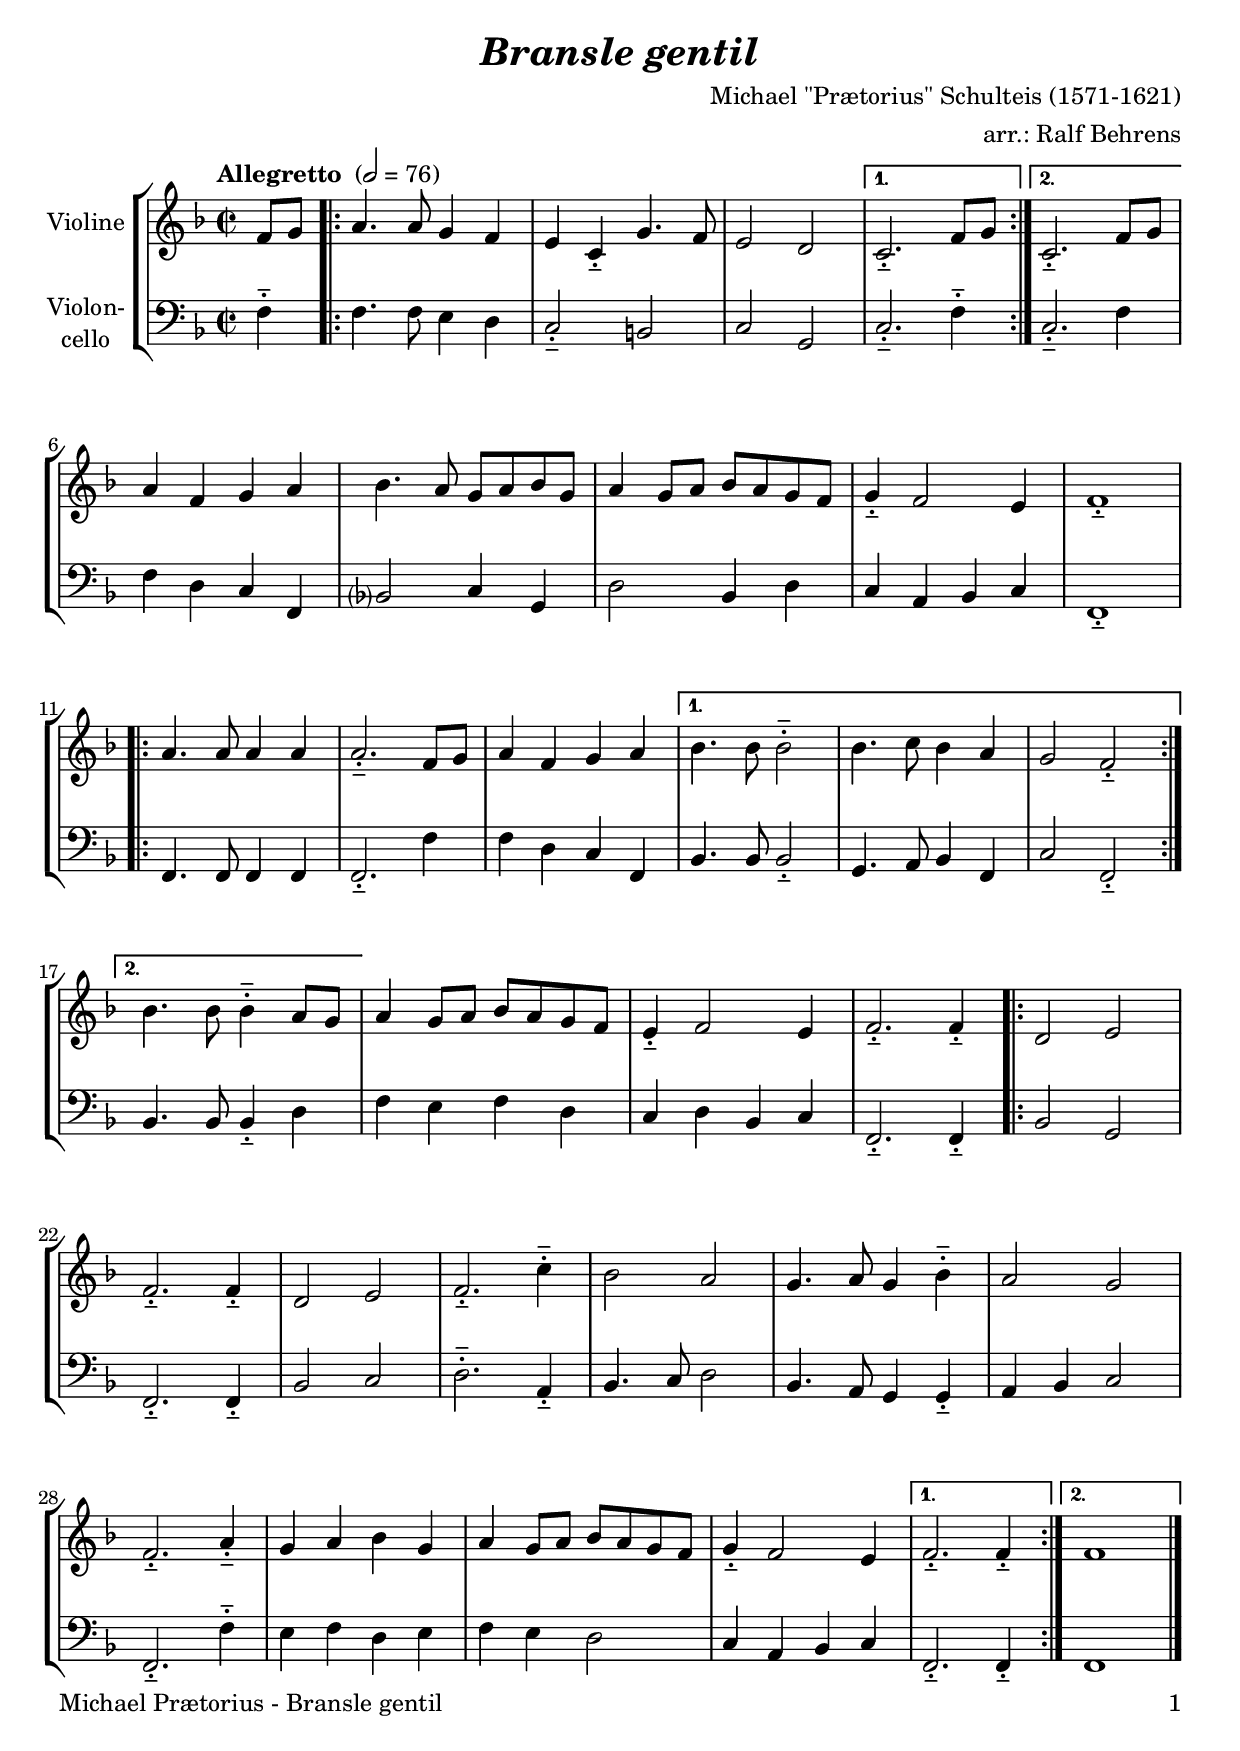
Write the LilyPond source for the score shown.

\version "2.18.2"
\include "deutsch.ly"
  
#(set-global-staff-size 21)

\header {
  title     = \markup \bold \italic "Bransle gentil"
  composer  = "Michael \"Prætorius\" Schulteis (1571-1621)"
  arranger  = "arr.: Ralf Behrens"
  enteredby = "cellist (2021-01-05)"
%  piece     = ""
}

voiceconsts = {
  \key f \major
  \time 2/2
  \clef "treble"
%  \numericTimeSignature
  % Set default beaming for all staves
%  \set Timing.beamExceptions = #'()
%  \set Timing.baseMoment     = #(ly:make-moment 1 4)
%  \set Timing.beatStructure  = #'(1 1 1)
  \tempo "Allegretto " 2=76
}

mivl = "violin"
%miba = "pizzicato strings"
miba = "cello"

arco = \markup \italic "arco"
dcaf = \mark \markup \box \italic "D.C. al Fine"
fine = \mark \markup \box \italic "Fine"
pizz = \markup \italic "pizz."
rall = \mark \markup \box \italic "rall."
rit  = \mark \markup \box \italic "rit."
simi = \markup \italic "simile"

va = \relative c' {
  \voiceconsts

  \partial 4 f8 g
  \repeat volta 2 {
    a4. a8 g4 f
    e c---. g'4. f8

    e2 d
  }
  \alternative {
    { c2.---. f8 g }
    { c,2.---. f8 g }
  }
  a4 f g a

  b4. a8 g a b g
  a4 g8 a b a g f
  g4---. f2 e4
  f1---.
  
  \repeat volta 2 {
    a4. a8 a4 a
    a2.---. f8 g
    a4 f g a
  }
  \alternative {
    { b4. b8 b2---. | b4. c8 b4 a | g2 f---. }
    { b4. b8 b4---. a8 g }
  }
  a4 g8 a b a g f

  e4---. f2 e4
  f2.---. f4---.
  
  \repeat volta 2 {
    d2 e
    f2.---. f4---.
    d2 e

    f2.---. c'4---.
    b2 a
    g4. a8 g4 b---.
    a2 g
    f2.---. a4---.

    g a b g
    a g8 a b a g f
    g4---. f2 e4
  }
  \alternative {
    { f2.---. f4---. }
    { f1 }
  } \bar "|."
}

vb = \relative c {
  \voiceconsts
  \clef "bass"
  
  \partial 4 f4---.
  \repeat volta 2 {
    f4. f8 e4 d
    c2---. h

    c g
  }
  \alternative {
    { c2.---. f4---. }
    { c2.---. f4 }
  }
  f d c f,

  b?2 c4 g
  d'2 b4 d
  c a b c
  f,1---.
  
  \repeat volta 2 {
    f4. f8 f4 f
    f2.---. f'4
    f d c f,
  }
  \alternative {
    { b4. b8 b2---. | g4. a8 b4 f | c'2 f,---. }
    { b4. b8 b4---. d }
  }
  f e f d

  c d b c
  f,2.---. f4---.
  
  \repeat volta 2 {
    b2 g
    f2.---. f4---.
    b2 c

    d2.---. a4---.
    b4. c8 d2
    b4. a8 g4 g---.
    a b c2
    f,2.---. f'4---.

    e f d e
    f e d2
    c4 a b c
  }
  \alternative {
    { f,2.---. f4---. }
    { f1 }
  } \bar "|."
}


music = \new StaffGroup <<
      \new Staff {
	\set Staff.midiInstrument = \mivl
	\set Staff.instrumentName = \markup \center-column { "Violine" }
	\transpose f f { \va }
      }

      \new Staff {
	\set Staff.midiInstrument = \miba
	\set Staff.instrumentName = \markup \center-column { "Violon-" "cello" }
	\transpose f f { \vb }
      }
>>

\book {
   \paper {
    print-page-number = ##t
    print-first-page-number = ##t
    ragged-last-bottom = ##f
    oddHeaderMarkup = \markup \null
    evenHeaderMarkup = \markup \null
    oddFooterMarkup = \markup {
      \fill-line {
        \on-the-fly #print-page-number-check-first
        "Michael Prætorius - Bransle gentil" \fromproperty #'page:page-number-string
      }
    }
    evenFooterMarkup = \oddFooterMarkup
  } \score {
    \music
    \layout {}
  }

  \score {
    \unfoldRepeats \music

    \midi {
      \context {
        \Score
      }
    }
  }
}